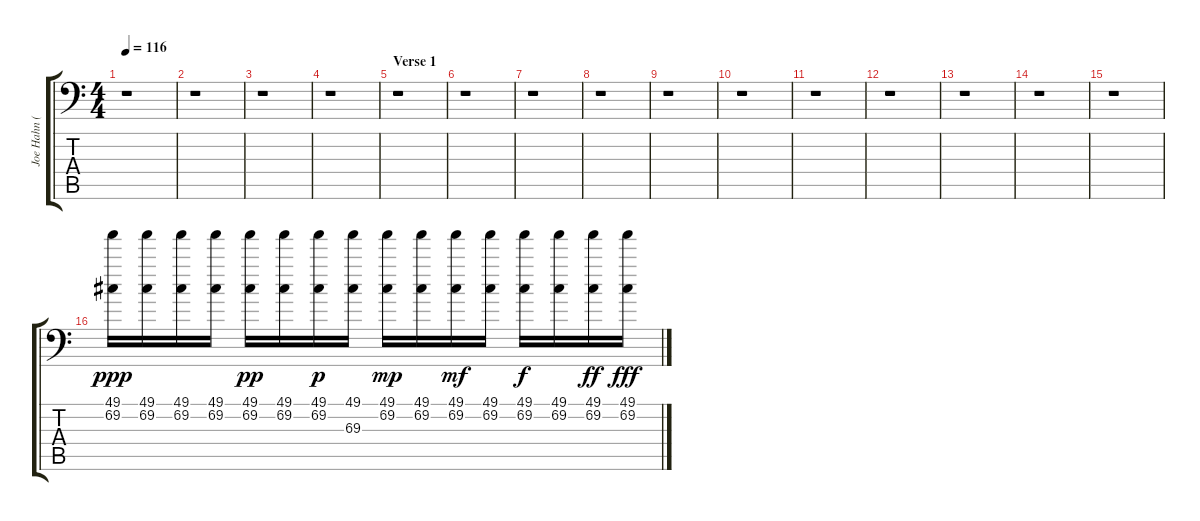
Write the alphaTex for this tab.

\track ("Joe Hahn (FX 3)" "Joe Hahn (") {instrument acousticgrandpiano}
\staff {score tabs}
\tuning (C-1 C-1 C-1 C-1 C-1 C-1) {hide}
\ts (4 4)
\tempo 116
\clef f4
\ks c
r.1{dy ppp} |
r.1 |
r.1 |
r.1 |
\section ("" "Verse 1")
r.1 |
r.1 |
r.1 |
r.1 |
r.1 |
r.1 |
r.1 |
r.1 |
r.1 |
r.1 |
r.1 |
(49.1 69.2).16 (49.1 69.2).16 (49.1 69.2).16 (49.1 69.2).16 (49.1 69.2).16{dy pp} (49.1 69.2).16 (49.1 69.2).16{dy p} (49.1 69.3).16 (49.1 69.2).16{dy mp} (49.1 69.2).16 (49.1 69.2).16{dy mf} (49.1 69.2).16 (49.1 69.2).16{dy f} (49.1 69.2).16 (49.1 69.2).16{dy ff} (49.1 69.2).16{dy fff}
